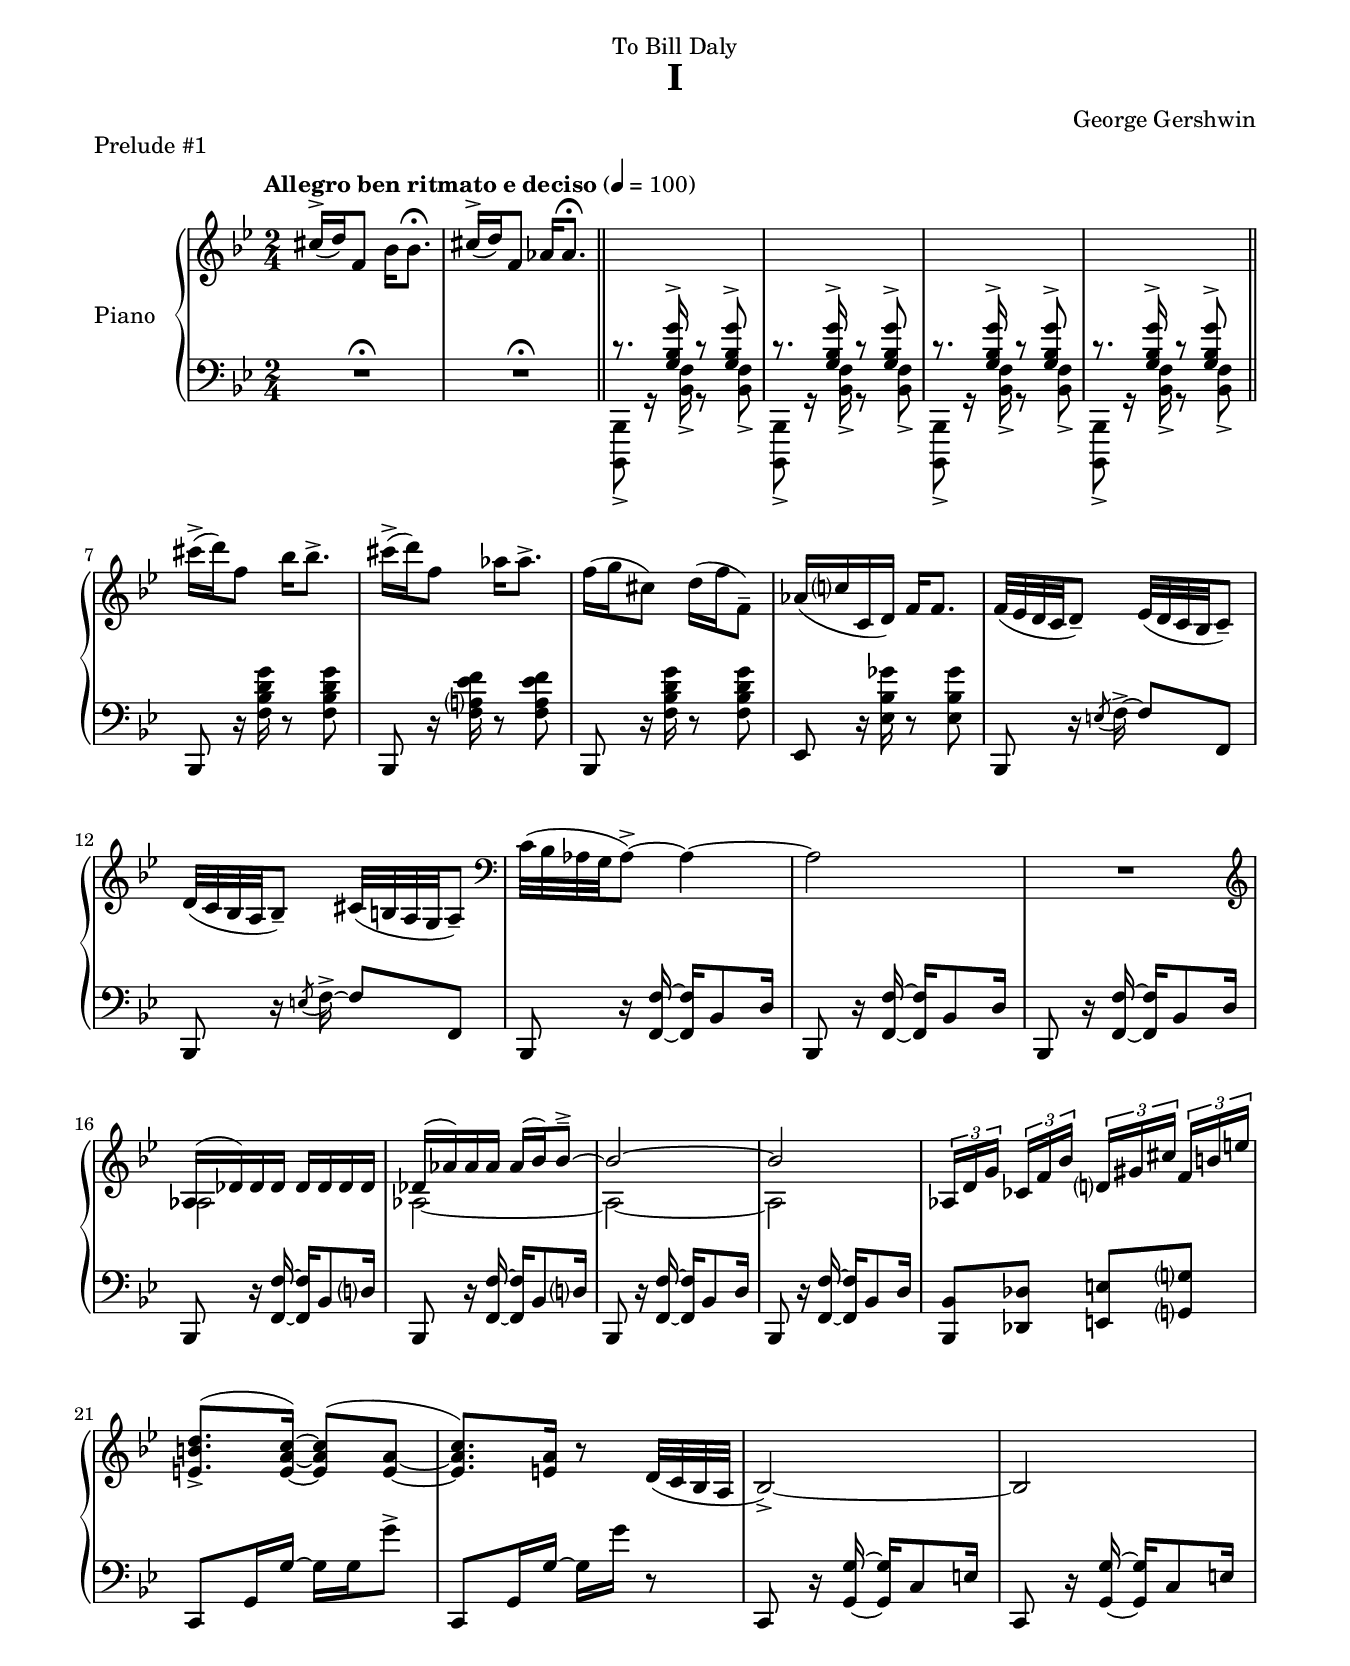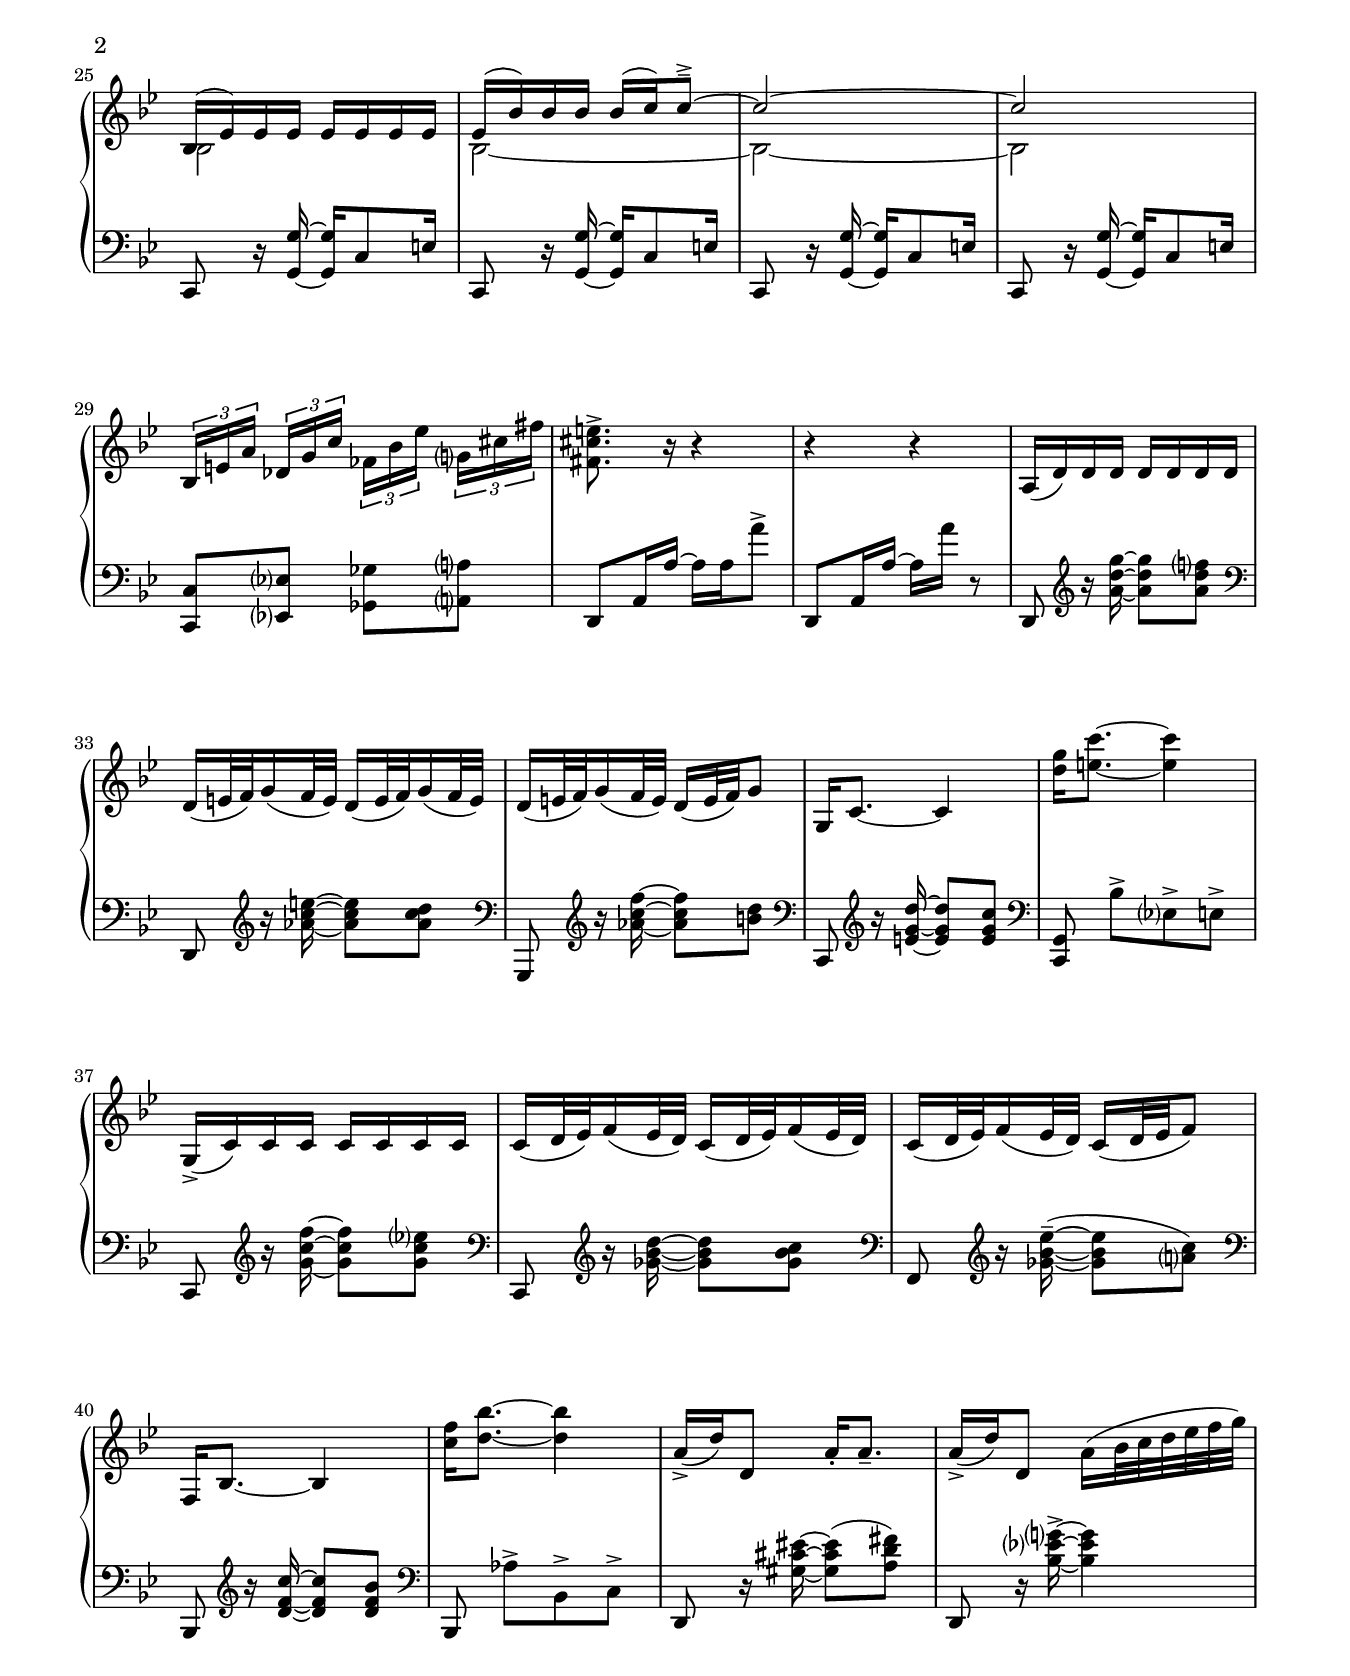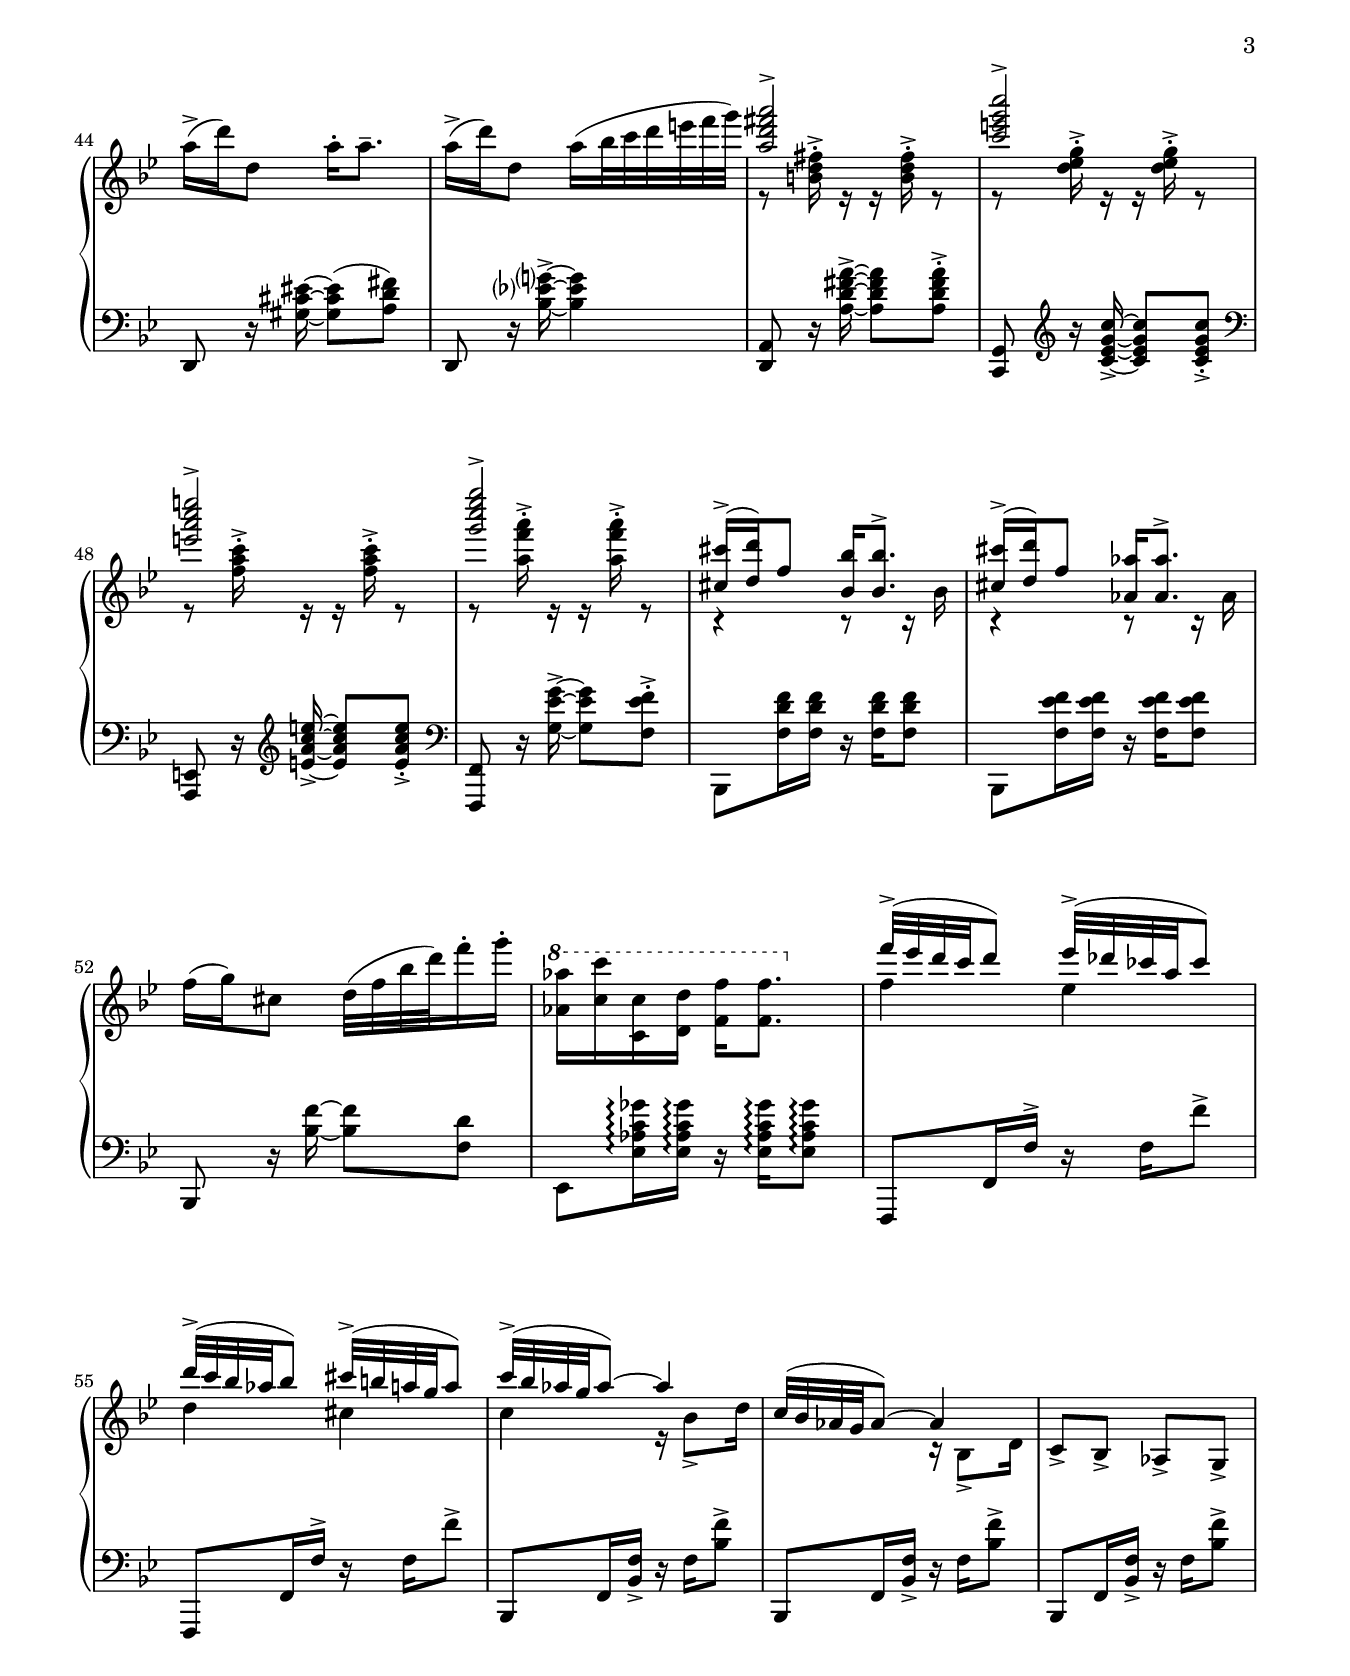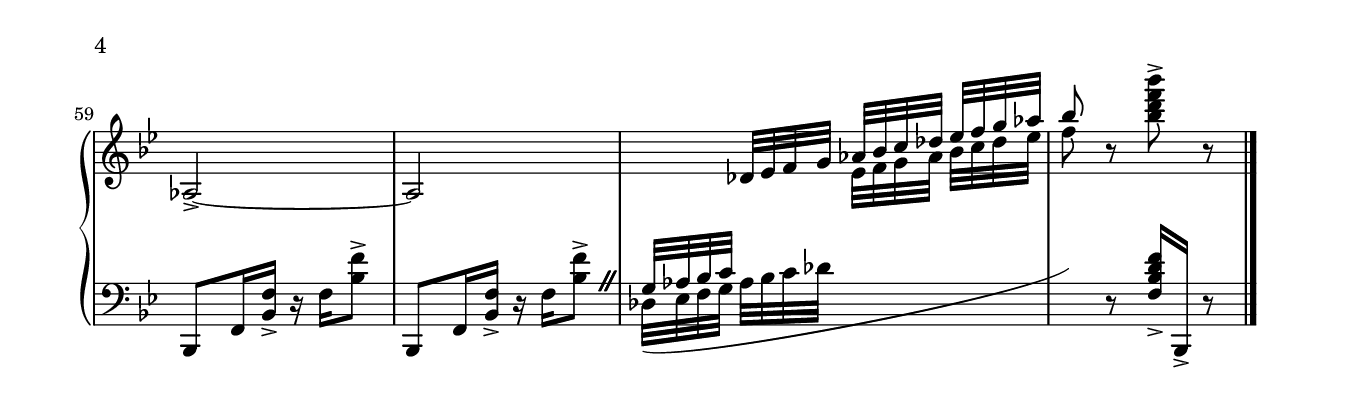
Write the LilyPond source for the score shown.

\version "2.24.4"
\language "english"


\paper {
   #(set-paper-size '(cons (* 9 in) (* 12 in)))
   top-margin = 0.625\in
   bottom-margin = 0.625\in
   left-margin = 0.625\in
   right-margin = 0.625\in
}


\header {
   title = "Preludes"
}


\version "2.24.0"
\language "english"


%{
TODO:
- LH score matches urtext check
- make LH score pretty
- RH score matches urtext check
- make RH score pretty

- get rid of all warnings/errors
- add pedal
- add dynamics
- regroup measures
- slurs pretty
- paper variables
%}

right_hand = {
   \clef treble
   \key b-flat \major
   \time 2/4
   \tempo "Allegro ben ritmato e deciso" 4=100
   
   % Measure 1--6
   c-sharp''16^\accent( d''16) f'8 b-flat'16 b-flat'8.\fermata |
   c-sharp''16^\accent( d''16) f'8 a-flat'16 a-flat'8.\fermata | \bar"||" 
      \change Staff = "left_hand" \stemUp
   c'8.\rest <g b-flat g'>16^\accent c'8\rest <g b-flat g'>8^\accent |
   c'8.\rest <g b-flat g'>16^\accent c'8\rest <g b-flat g'>8^\accent |
   c'8.\rest <g b-flat g'>16^\accent c'8\rest <g b-flat g'>8^\accent |
   c'8.\rest <g b-flat g'>16^\accent c'8\rest <g b-flat g'>8^\accent | \bar"||" \break
   
   % Measure 7--11
      \change Staff = "right_hand" \stemNeutral 
   c-sharp'''16\accent( d'''16) f''8 b-flat''16 b-flat''8.\accent |
   c-sharp'''16\accent( d'''16) f''8 a-flat''16 a-flat''8.\accent |
   f''16( g''16 c-sharp''8) d''16( f''16 f'8\tenuto) |
   a-flat'16( c''?16 c'16 d'16) f'16 f'8. |
   f'32( e-flat'32 d'32 c'32 d'8\tenuto) e-flat'32( d'32 c'32 b-flat32 c'8\tenuto) |
   
   % Measure 12
   d'32( c'32 b-flat32 a32 b-flat8\tenuto) c-sharp'32( b32 a32 g32 a8\tenuto) |
      \clef bass
   c'32( b-flat32 a-flat32 g32 a-flat8\accent)~ a-flat4~ |
   a-flat2 |
   R2 |
   
   % Measure 16
      \clef treble
   <<{a-flat16( d-flat'16) d-flat'16 d-flat'16 d-flat'16 d-flat'16 d-flat'16 d-flat'16}\\{a-flat2}>> |
   <<{d-flat'16( a-flat'16) a-flat'16 a-flat'16 a-flat'16( b-flat'16) b-flat'8\tenuto\accent~}\\{a-flat2~}>> |
   <<{b-flat'2~}\\{a-flat2~}>> |
   <<{b-flat'2}\\{a-flat2}>> |
      \override TupletBracket.bracket-visibility = ##t
   \tuplet 3/2 {a-flat16[ d'16 g'16]} \tuplet 3/2 {c-flat'16[ f'16 b-flat'16]} \tuplet 3/2 {d'?16[ g-sharp'16 c-sharp''16]} \tuplet 3/2 {f'16^[ b'16 e''16]} |
   
   % Measure 21
   <e' b' d''>8.\accent^( <e' a' c''>16)~<e' a' c''>8^( <e' a'>8_~ |
   <e' a' c''>8.) <e' a'>16 r8 d'32( c'32 b-flat32 a32 | 
   b-flat2\accent~) |
   b-flat2 |
   
   % Measure 25
   <<{b-flat16( e-flat'16) e-flat'16 e-flat'16 e-flat'16 e-flat'16 e-flat'16 e-flat'16}\\{b-flat2}>> |
   <<{e-flat'16( b-flat'16) b-flat'16 b-flat'16 b-flat'16( c''16) c''8\accent\tenuto~}\\{b-flat2~}>> |
   <<{c''2~}\\{b-flat2~}>> |
   <<{c''2}\\{b-flat2}>> |
   
   % Measure 29
   \tuplet 3/2 {b-flat16[ e'16 a'16]} \tuplet 3/2 {d-flat'16[ g'16 c''16]} \tuplet 3/2 {f-flat'16[ b-flat'16 e-flat''16]} \tuplet 3/2 {g'?16[ c-sharp''16 f-sharp''16]} |
   <f-sharp' c-sharp'' e''>8.\accent r16 r4 |
   r4 r4 |
   a16( d'16) d'16 d'16 d'16 d'16 d'16 d'16 |
   
   % Measure 33
   d'16( e'32 f'32) g'16( f'32 e'32) d'16( e'32 f'32) g'16( f'32 e'32) |
   d'16( e'32 f'32) g'16( f'32 e'32) d'16( e'32 f'32) g'8 |
   g16 c'8.~ c'4 |
   <d'' g''>16 <e'' c'''>8.~ <e'' c'''>4 |
   
   % Measure 37
   g16\accent( c'16) c'16 c'16 c'16 c'16 c'16 c'16 |
   c'16( d'32 e-flat'32) f'16( e-flat'32 d'32) c'16( d'32 e-flat'32) f'16( e-flat'32 d'32) |
   c'16( d'32 e-flat'32) f'16( e-flat'32 d'32) c'16( d'32 e-flat'32 f'8) |
   
   % Measure 40
   f16 b-flat8.~ b-flat4 |
   <c'' f''>16 <d'' b-flat''>8.~ <d'' b-flat''>4 |
   a'16\accent( d''16) d'8 a'16\staccato a'8.\tenuto |
   a'16\accent( d''16) d'8 a'16( b-flat'32 c''32 d''32 e-flat''32 f''32 g''32) |
   
   % Measure 44
   a''16\accent( d'''16) d''8 a''16\staccato a''8.\tenuto |
   a''16\accent( d'''16) d''8 a''16( b-flat''32 c'''32 d'''32 e'''32 f'''32 g'''32) |
   <<{<a'' d''' f-sharp''' a'''>2\accent}\\{r8 <b' d'' f-sharp''>16^\accent^\staccato r16 r16 <b' d'' f-sharp''>16^\accent^\staccato r8}>> |
   <<{<c''' e''' g''' c''''>2\accent}\\{r8 <d'' e-flat'' g''>16^\accent^\staccato r16 r16 <d'' e-flat'' g''>16^\accent^\staccato r8}>> |
   
   % Measure 48
   <<{<e''' a''' c'''' e''''>2\accent}\\{r8 <f'' a'' c'''>16^\accent^\staccato r16 r16 <f'' a'' c'''>16^\accent^\staccato r8}>> |
   <<{<g''' c'''' e-flat'''' g''''>2\accent}\\{r8 <a'' f''' a'''>16^\accent^\staccato r16 r16 <a'' f''' a'''>16^\accent^\staccato r8}>> |
   <<{<c-sharp'' c-sharp'''>16\accent( <d'' d'''>16) f''8 <b-flat' b-flat''>16 <b-flat' b-flat''>8.\accent}\\{r4 r8 r16 b-flat'16}>> |
   <<{<c-sharp'' c-sharp'''>16\accent( <d'' d'''>16) f''8 <a-flat' a-flat''>16 <a-flat' a-flat''>8.\accent}\\{r4 r8 r16 a-flat'16}>> |
   
   % Measure 52
   f''16( g''16) c-sharp''8 d''32( f''32 b-flat''32 d'''32) f'''16\staccato g'''16\staccato |
   \ottava 1 <a-flat'' a-flat'''>16 <c''' c''''>16 <c'' c'''>16 <d'' d'''>16 <f'' f'''>16 <f'' f'''>8. \ottava 0 |
   <<{f'''32\accent( e-flat'''32 d'''32 c'''32 d'''8) e-flat'''32\accent( d-flat'''32 c-flat'''32 a''32 c-flat'''8)}\\{f''4 e-flat''4}>> |
   
   % Measure 55
   <<{d'''32\accent( c'''32 b-flat''32 a-flat''32 b-flat''8) c-sharp'''32\accent( b''32 a''32 g''32 a''8)}\\{d''4 c-sharp''4}>> |
   <<{c'''32\accent( b-flat''32 a-flat''32 g''32 a-flat''8)~ a-flat''4}\\{c''4 r16 b-flat'8\accent d''16}>> |
   <<{c''32( b-flat'32 a-flat'32 g'32 a-flat'8)~ a-flat'4}\\{s4 r16 b-flat8\accent d'16}>> |
   c'8\accent b-flat8\accent a-flat8\accent g8\accent |
   
   % Measure 59
   \set breathMarkType = #'caesura
   a-flat2\accent~ |
   a-flat2 \breathe |
   \stemUp
   \change Staff = "left_hand" g32[ a-flat32 b-flat32 c'32] \change Staff = "right_hand" d-flat'32[ e-flat'32 f'32 g'32] a-flat'32[ b-flat'32 c''32 d-flat''32] e-flat''32[ f''32 g''32 a-flat''32] |
   b-flat''8 r8 \stemDown <b-flat'' d''' f''' b-flat'''>8\accent r8 | \fine
   
}


dynamics = {

}


left_hand = {
   \clef bass
   \key b-flat \major
   \time 2/4
   
   % Measure 1--6
   R2\fermata |
   R2\fermata | \bar"||" 
      \stemDown
   <b-flat,,, b-flat,,>8_\accent g,16\rest <b-flat, f>16_\accent g,8\rest <b-flat, f>8_\accent |
   <b-flat,,, b-flat,,>8_\accent g,16\rest <b-flat, f>16_\accent g,8\rest <b-flat, f>8_\accent |
   <b-flat,,, b-flat,,>8_\accent g,16\rest <b-flat, f>16_\accent g,8\rest <b-flat, f>8_\accent |
   <b-flat,,, b-flat,,>8_\accent g,16\rest <b-flat, f>16_\accent g,8\rest <b-flat, f>8_\accent | \bar"||" \break
   
   % Measure 7--11
      \stemNeutral 
   b-flat,,8 r16 <f b-flat d' g'>16 r8 <f b-flat d' g'>8 |
   b-flat,,8 r16 <f a? e-flat' f'>16 r8 <f a e-flat' f'>8 |
   b-flat,,8 r16 <f b-flat d' g'>16 r8 <f b-flat d' g'>8 |
   e-flat,8 r16 <e-flat b-flat g-flat'>16 r8 <e-flat b-flat g-flat'>8 |
   b-flat,,8 r16 \acciaccatura{e8} f16\accent~ f8 f,8 | \break 
   
   % Measure 12
   b-flat,,8 r16 \acciaccatura{e8} f16\accent~ f8 f,8 |
   b-flat,,8 r16 <f, f>16~ <f, f>16 b-flat,8 d16 |
   b-flat,,8 r16 <f, f>16~ <f, f>16 b-flat,8 d16 |
   b-flat,,8 r16 <f, f>16~ <f, f>16 b-flat,8 d16 | \break
   
   % Measure 16
   b-flat,,8 r16 <f, f>16~ <f, f>16 b-flat,8 d?16 |
   b-flat,,8 r16 <f, f>16~ <f, f>16 b-flat,8 d?16 |
   b-flat,,8 r16 <f, f>16~ <f, f>16 b-flat,8 d16 |
   b-flat,,8 r16 <f, f>16~ <f, f>16 b-flat,8 d16 | 
   <b-flat,, b-flat,>8 <d-flat, d-flat>8 <e, e>8 <g,? g?>8 | \break
   
   % Measure 21
   c,8 g,16 g16~g16 g16 g'8\accent |
   c,8 g,16 g16~g16 g'16 r8 |
   c,8 r16 <g, g>16~<g, g>16 c8 e16 | 
   c,8 r16 <g, g>16~<g, g>16 c8 e16 | \break \pageBreak
   
   % Measure 25
   c,8 r16 <g, g>16~<g, g>16 c8 e16 | 
   c,8 r16 <g, g>16~<g, g>16 c8 e16 | 
   c,8 r16 <g, g>16~<g, g>16 c8 e16 | 
   c,8 r16 <g, g>16~<g, g>16 c8 e16 | \break
   
   % Measure 29
   <c, c>8 <e-flat,? e-flat?>8 <g-flat, g-flat>8 <a,? a?>8 |
   d,8 a,16 a16~a16 a16 a'8\accent |
   d,8 a,16 a16~a16 a'16 r8 |
   d,8 \clef treble r16 <a' d'' g''>16~<a' d'' g''>8 <a' d'' f''?>8 | \break
   
   % Measure 33
   \clef bass
   d,8 \clef treble r16 <a-flat' c'' e''>16~ <a-flat' c'' e''>8 <a-flat' c'' d''>8 |
   \clef bass g,,8 \clef treble r16 <a-flat' c'' f''>16~ <a-flat' c'' f''>8 <b' d''>8 |
   \clef bass c,8 \clef treble r16 <e' g' d''>16~ <e' g' d''>8 
   <e' g' c''>8 |
   \clef bass <c, g,>8 b-flat8\accent[ e-flat?8\accent e\accent] | \break
   
   % Measure 37
   c,8 \clef treble r16 <g' c'' f''>16~ <g' c'' f''>8 <g' c'' e-flat''?>8 |
   \clef bass c,8 \clef treble r16 <g-flat' b-flat' d''>16~ <g-flat' b-flat' d''>8 <g-flat' b-flat' c''> |
   \clef bass f,8 \clef treble r16 <g-flat' b-flat' e-flat''>16\tenuto~( <g-flat' b-flat' e-flat''>8 <a'? c''>8) | \break
   
   % Measure 40
   \clef bass b-flat,,8 \clef treble r16 <d' f' c''>16~ <d' f' c''>8 <d' f' b-flat'>8 |
   \clef bass b-flat,,8 a-flat8\accent[ b-flat,8\accent c8\accent] |
   d,8 r16 <g-sharp c-sharp' e-sharp'>16~ <g-sharp c-sharp' e-sharp'>8( <a d' f-sharp'>8) |
   d,8 r16 <b-flat e-flat'? g'?>16\accent~ <b-flat e-flat' g'>4 | \break \pageBreak
   
   % Measure 44 
   d,8 r16 <g-sharp c-sharp' e-sharp'>16~ <g-sharp c-sharp' e-sharp'>8( <a d' f-sharp'>8) |
   d,8 r16 <b-flat e-flat'? g'?>16\accent~ <b-flat e-flat' g'>4 |
   <d, a,>8 r16 <a d' f-sharp' a'>16\accent~ <a d' f-sharp' a'>8 <a d' f-sharp' a'>8\accent\staccato |
   <c, g,>8 \clef treble r16 <c' e-flat' g' c''>16\accent~ <c' e-flat' g' c''>8 <c' e-flat' g' c''>\accent\staccato | \break
   
   % Measure 48
   \clef bass <a,, e,>8 r16 \clef treble <e' a' c'' e''>16\accent~ <e' a' c'' e''>8 <e' a' c'' e''>8\accent\staccato |
   \clef bass <f,, f,>8 r16 <g e-flat' g'>16\accent~ <g e-flat' g'>8 <f e-flat' f'>8\staccato\accent |
   b-flat,,8 <f d' f'>16 <f d' f'>16 r16 <f d' f'>16 <f d' f'>8 |
   b-flat,,8 <f e-flat' f'>16 <f e-flat' f'>16 r16 <f e-flat' f'>16 <f e-flat' f'>8 | \break
   
   % Measure 52
   b-flat,,8 r16 <b-flat f'>16~ <b-flat f'>8 <f d'>8 |
   e-flat,8 <e-flat a-flat c' g-flat'>16\arpeggio <e-flat a-flat c' g-flat'>16\arpeggio r16 <e-flat a-flat c' g-flat'>16\arpeggio <e-flat a-flat c' g-flat'>8\arpeggio |
   f,,8 f,16 f16^\accent r16 f16 f'8\accent | \break
   
   % Measure 55
   f,,8 f,16 f16^\accent r16 f16 f'8\accent |
   b-flat,,8 f,16 <b-flat, f>16\accent r16 f16 <b-flat f'>8\accent |
   b-flat,,8 f,16 <b-flat, f>16\accent r16 f16 <b-flat f'>8\accent |
   b-flat,,8 f,16 <b-flat, f>16\accent r16 f16 <b-flat f'>8\accent | \break
   
   % Measure 59
   \set breathMarkType = #'caesura
   b-flat,,8 f,16 <b-flat, f>16\accent r16 f16 <b-flat f'>8\accent |
   b-flat,,8 f,16 <b-flat, f>16\accent r16 f16 <b-flat f'>8\accent \breathe |
   \stemDown
   d-flat32[_( e-flat32 f32 g32] a-flat32[ b-flat32 c'32 d-flat'32] \change Staff = "right_hand" e-flat'32[ f'32 g'32 a-flat'32] b-flat'32[ c''32 d-flat''32 e-flat''32] |
   f''8) \change Staff = "left_hand" r8 \stemUp <f b-flat d' f'>16\accent b-flat,,16\accent r8 | \fine
}


pedal = {

}


\bookpart {
   \header {
      title = "I"
      composer = "George Gershwin"
      dedication = "To Bill Daly"
      piece = "Prelude #1"
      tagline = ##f
   }
   
   \paper {   
      system-system-spacing =
      #'((basic-distance . 12)
         (minimum-distance . 8)
         (padding . 5)
         (stretchability . 60))
   }

   \score {
      \new PianoStaff \with {instrumentName = "Piano"}
      <<
         \new Staff = "right_hand" \right_hand
         \new Dynamics \dynamics
         \new Staff = "left_hand" \left_hand
         \new Dynamics \pedal
      >>
      \layout {
         \context {
            \Staff
            \override VerticalAxisGroup.staff-staff-spacing.basic-distance = #12
         }
      }
   }
}

